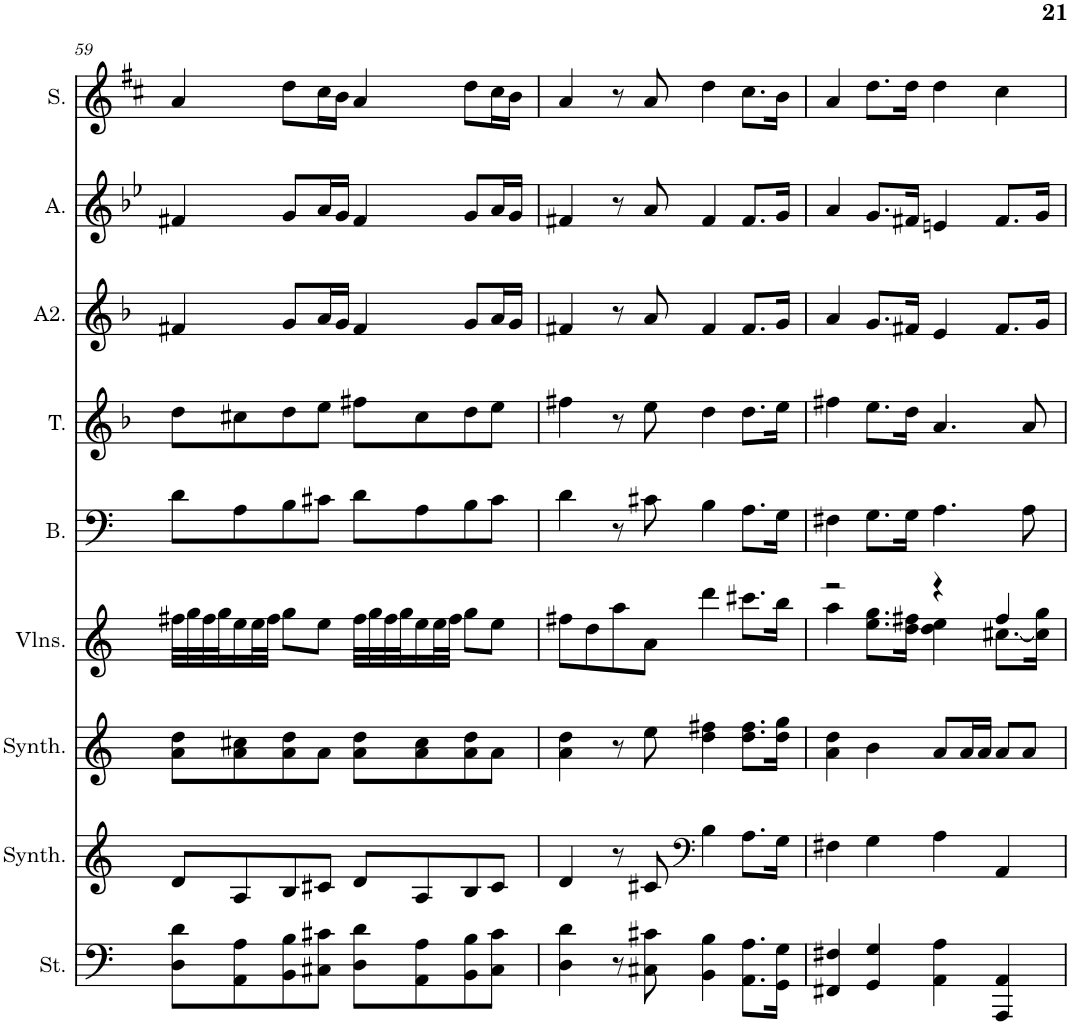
**kern	**kern	**kern	**kern	**kern	**kern	**kern	**kern	**kern
*part9	*part8	*part7	*part6	*part5	*part4	*part3	*part2	*part1
*staff9	*staff8	*staff7	*staff6	*staff5	*staff4	*staff3	*staff2	*staff1
*I"Cordes, D'Bass/Strings, etc	*I"Synthétiseur d'instruments à cordes, Synth strings, etc	*I"Synthétiseur d'instruments à cordes, Synth strings 2	*I"Violons, 1st violins	*I"Basse	*I"Tenor	*I"Alto 2	*I"Alto	*I"Soprano
*I'St.	*I'Synth.	*I'Synth.	*I'Vlns.	*I'B.	*I'T.	*I'A2.	*I'A.	*I'S.
!!LO:PB:g=z
*clefF4	*clefG2	*clefG2	*clefG2	*clefF4	*clefG2	*clefG2	*clefG2	*clefG2
*k[]	*k[]	*k[]	*k[]	*k[]	*k[b-]	*k[b-]	*k[b-e-]	*k[f#c#]
*M4/4	*M4/4	*M4/4	*M4/4	*M4/4	*M4/4	*M4/4	*M4/4	*M4/4
=59	=59	=59	=59	=59	=59	=59	=59	=59
8D\ 8d\L	8d/L	8a\ 8dd\L	32ff#X\LLL	8d\L	8dd\L	4f#X/	4f#X/	4a/
.	.	.	32gg\	.	.	.	.	.
.	.	.	32ff#\	.	.	.	.	.
.	.	.	32gg\J	.	.	.	.	.
8AA\ 8A\	8A/	8a\ 8cc#X\	16ee\	8A\	8cc#X\	.	.	.
.	.	.	32ee\L	.	.	.	.	.
.	.	.	32ff#\JJJ	.	.	.	.	.
8BB\ 8B\	8B/	8a\ 8dd\	8gg\L	8B\	8dd\	8g/L	8g/L	8dd\L
8C#X\ 8c#X\J	8c#X/J	8a\J	8ee\J	8c#X\J	8ee\J	16a/L	16a/L	16cc#\L
.	.	.	.	.	.	16g/JJ	16g/JJ	16b\JJ
8D\ 8d\L	8d/L	8a\ 8dd\L	32ff#\LLL	8d\L	8ff#X\L	4f#/	4f#/	4a/
.	.	.	32gg\	.	.	.	.	.
.	.	.	32ff#\	.	.	.	.	.
.	.	.	32gg\J	.	.	.	.	.
8AA\ 8A\	8A/	8a\ 8cc#\	16ee\	8A\	8cc#\	.	.	.
.	.	.	32ee\L	.	.	.	.	.
.	.	.	32ff#\JJJ	.	.	.	.	.
8BB\ 8B\	8B/	8a\ 8dd\	8gg\L	8B\	8dd\	8g/L	8g/L	8dd\L
8C#\ 8c#\J	8c#/J	8a\J	8ee\J	8c#\J	8ee\J	16a/L	16a/L	16cc#\L
.	.	.	.	.	.	16g/JJ	16g/JJ	16b\JJ
=60	=60	=60	=60	=60	=60	=60	=60	=60
4D\ 4d\	4d/	4a\ 4dd\	8ff#X\L	4d\	4ff#X\	4f#X/	4f#X/	4a/
.	.	.	8dd\	.	.	.	.	.
8r	8r	8r	8aa\	8r	8r	8r	8r	8r
8C#X\ 8c#X\	8c#X/	8ee\	8a\J	8c#X\	8ee\	8a/	8a/	8a/
*	*clefF4	*	*	*	*	*	*	*
4BB\ 4B\	4B\	4dd\ 4ff#X\	4ddd\	4B\	4dd\	4f#/	4f#/	4dd\
8.AA\ 8.A\L	8.A\L	8.dd\ 8.ff#\L	8.ccc#X\L	8.A\L	8.dd\L	8.f#/L	8.f#/L	8.cc#\L
16GG\ 16G\Jk	16G\Jk	16dd\ 16gg\Jk	16bb\Jk	16G\Jk	16ee\Jk	16g/Jk	16g/Jk	16b\Jk
=61	=61	=61	=61	=61	=61	=61	=61	=61
*	*	*	*^	*	*	*	*	*
4FF#X/ 4F#X/	4F#X\	4a\ 4dd\	2r	4aa\	4F#X\	4ff#X\	4a/	4a/	4a/
4GG/ 4G/	4G\	4b\	.	8.ee\ 8.gg\L	8.G\L	8.ee\L	8.g/L	8.g/L	8.dd\L
.	.	.	.	16dd\ 16ff#X\Jk	16G\Jk	16dd\Jk	16f#X/Jk	16f#X/Jk	16dd\Jk
4AA\ 4A\	4A\	8a/L	4r	4dd\ 4ee\	4.A\	4.a/	4e/	4en/	4dd\
.	.	16a/L	.	.	.	.	.	.	.
.	.	16a/JJ	.	.	.	.	.	.	.
4AAA/ 4AA/	4AA/	8a/L	4ff#/	[8.cc#X\L	.	.	8.f#/L	8.f#/L	4cc#\
.	.	8a/J	.	.	8A\	8a/	.	.	.
.	.	.	.	16cc#\] 16gg\Jk	.	.	16g/Jk	16g/Jk	.
*	*	*	*v	*v	*	*	*	*	*
=	=	=	=	=	=	=	=	=
*-	*-	*-	*-	*-	*-	*-	*-	*-
